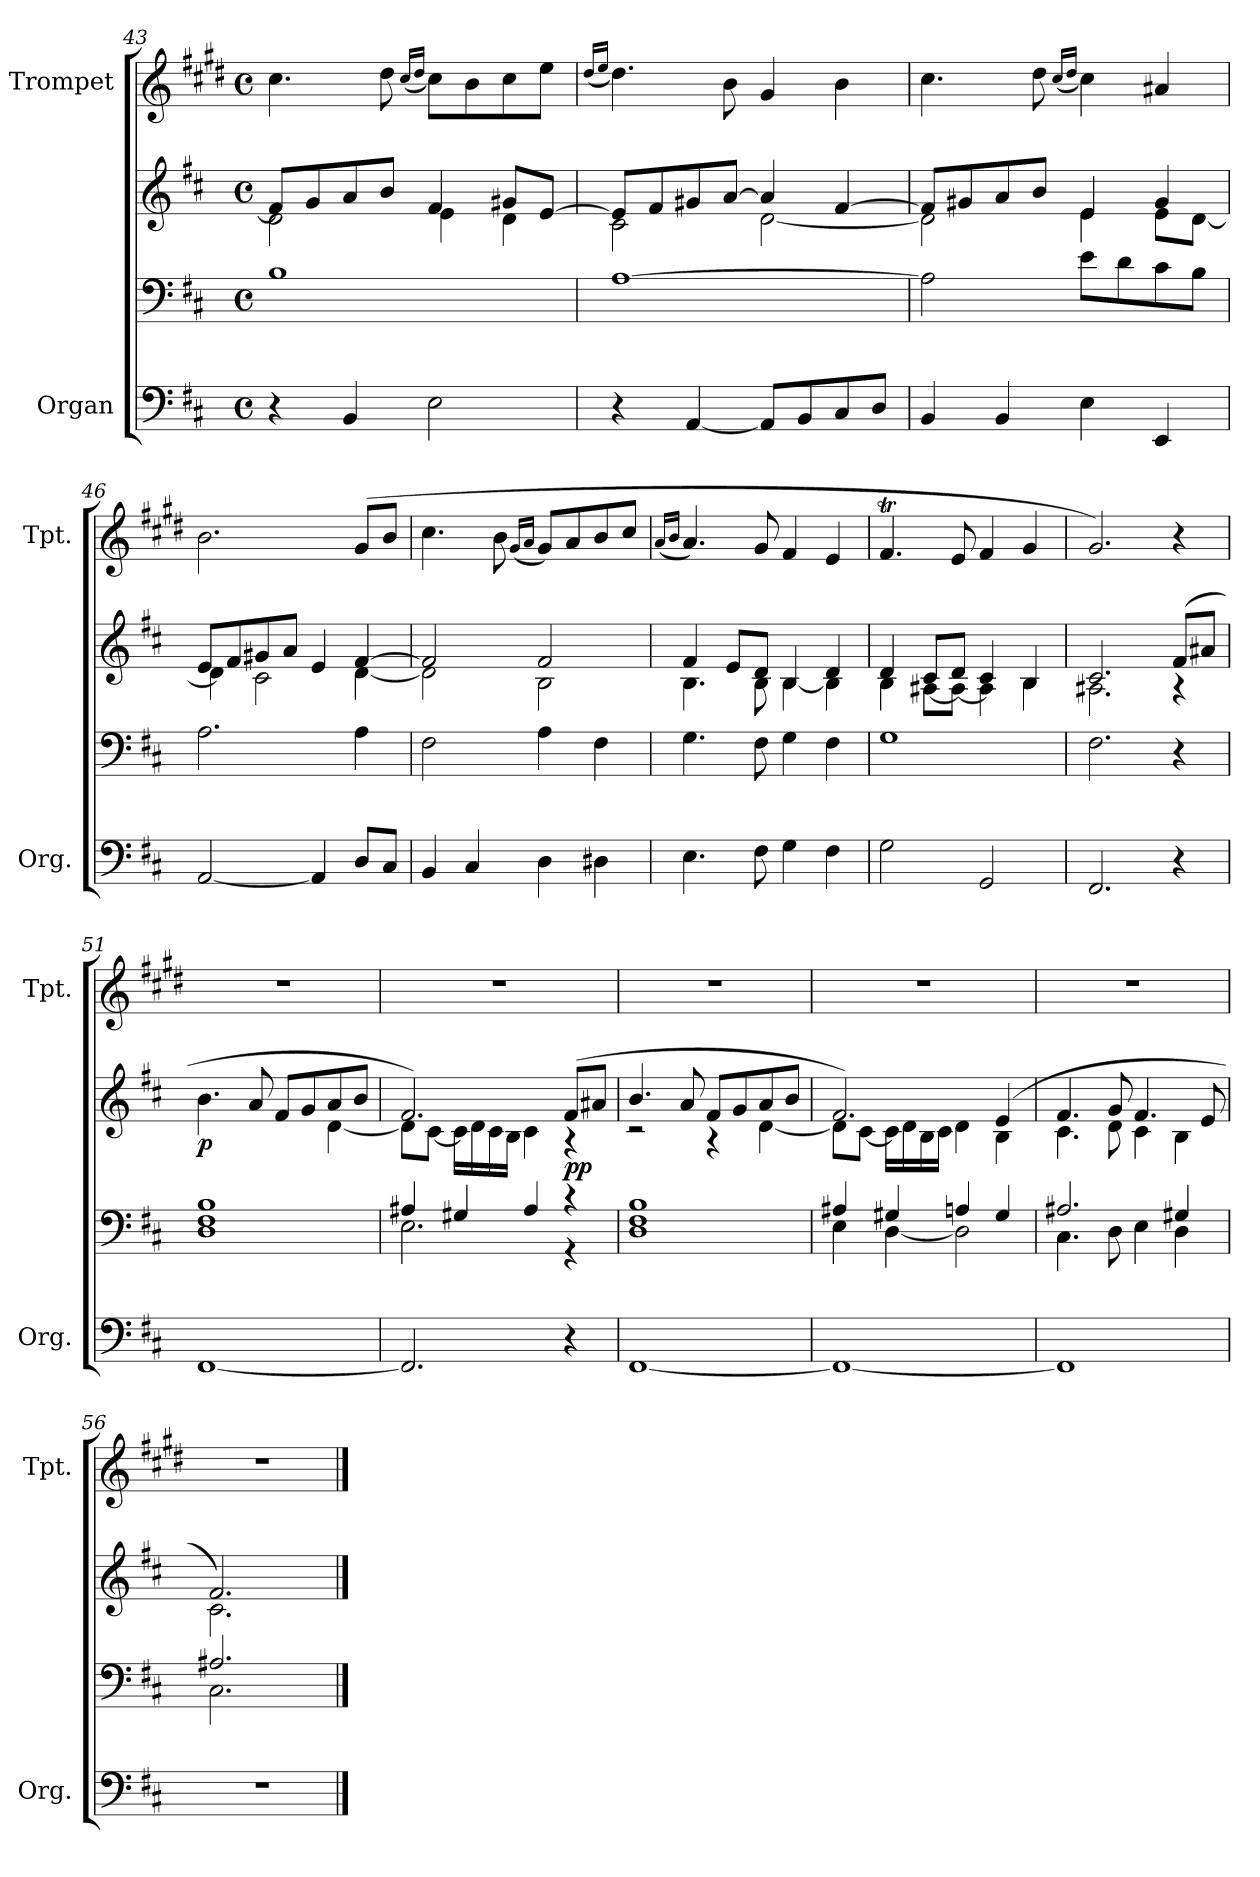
**kern	**kern	**kern	**dynam	**kern	**dynam
*part2	*part2	*part2	*part2	*part1	*part1
*staff4	*staff3	*staff2	*staff2/3/4	*staff1	*staff1
*I"Organ	*	*	*	*I"Trompet	*
*I'Org.	*	*	*	*I'Tpt.	*
*clefF4	*clefF4	*clefG2	*	*clefG2	*
*	*	*	*	*ITrd1c2	*
*k[f#c#]	*k[f#c#]	*k[f#c#]	*	*k[f#c#]	*
*M4/4	*M4/4	*M4/4	*	*M4/4	*
*met(c)	*met(c)	*met(c)	*	*met(c)	*
=43	=43	=43	=43	=43	=43
*	*	*^	*	*	*
4r	1B	8f#/L]	2d\	.	4.b\	.
.	.	8g/	.	.	.	.
4BB/	.	8a/	.	.	.	.
.	.	8b/J	.	.	8cc#\	.
.	.	.	.	.	(16qb/LL	.
.	.	.	.	.	16qcc#/JJ	.
2E\	.	4f#/	4e\	.	8b\L)	.
.	.	.	.	.	8a\	.
.	.	8g#X/L	4d\	.	8b\	.
.	.	[8e/J	.	.	8dd\J	.
=44	=44	=44	=44	=44	=44	=44
.	.	.	.	.	(16qcc#/LL	.
.	.	.	.	.	16qdd/JJ	.
4r	[1A	8e/L]	2c#\	.	4.cc#\)	.
.	.	8f#/	.	.	.	.
[4AA/	.	8g#X/	.	.	.	.
.	.	[8a/J	.	.	8a\	.
8AA/L]	.	4a/]	[2d\	.	4f#/	.
8BB/	.	.	.	.	.	.
8C#/	.	[4f#/	.	.	4a\	.
8D/J	.	.	.	.	.	.
!!LO:PB:g=z
=45	=45	=45	=45	=45	=45	=45
4BB/	2A\]	8f#/L]	2d\]	.	4.b\	.
.	.	8g#X/	.	.	.	.
4BB/	.	8a/	.	.	.	.
.	.	8b/J	.	.	8cc#\	.
.	.	.	.	.	(16qb/LL	.
.	.	.	.	.	16qcc#/JJ	.
4E\	8e\L	4e/	4e\	.	4b\)	.
.	8d\	.	.	.	.	.
4EE/	8c#\	4g#/	8e\L	.	4g#X/	.
.	8B\J	.	[8d\J	.	.	.
=46	=46	=46	=46	=46	=46	=46
[2AA/	2.A\	8e/L	4d\]	.	2.a\	.
.	.	8f#/	.	.	.	.
.	.	8g#X/	2c#\	.	.	.
.	.	8a/J	.	.	.	.
4AA/]	.	4e/	.	.	.	.
8D/L	4A\	[4f#/	[4d\	.	(8f#/L	.
8C#/J	.	.	.	.	8a/J	.
=47	=47	=47	=47	=47	=47	=47
!	!	!	!	!	!	!LO:DY:b
4BB/	2F#\	2f#/]	2d\]	.	4.b\	other-dynamics
4C#/	.	.	.	.	.	.
.	.	.	.	.	8a\	.
.	.	.	.	.	(16qf#/LL	.
.	.	.	.	.	16qg/JJ	.
4D\	4A\	2f#/	2B\	.	8f#/L)	.
.	.	.	.	.	8g/	.
4D#X\	4F#\	.	.	.	8a/	.
.	.	.	.	.	8b/J	.
=48	=48	=48	=48	=48	=48	=48
.	.	.	.	.	(16qg/LL	.
.	.	.	.	.	16qa/JJ	.
4.E\	4.G\	4f#/	4.B\	.	4.g/)	.
.	.	8e/L	.	.	.	.
8F#\	8F#\	8d/J	8B\	.	8f#/	.
4G\	4G\	4B/	[4B\	.	4e/	.
4F#\	4F#\	4d/	4B\]	.	4d/	.
=49	=49	=49	=49	=49	=49	=49
2G\	1G	4d/	4B\	.	4.eT/	.
.	.	8c#/L	[8A#X\L	.	.	.
.	.	8d/J	8A#\J_	.	8d/	.
2GG/	.	4c#/	4A#\]	.	4e/	.
.	.	4B/	4B\	.	4f#/	.
=50	=50	=50	=50	=50	=50	=50
2.FF#/	2.F#\	2.c#/	2.A#X\	.	2.f#/)	.
4r	4r	(8f#/L	4r	.	4r	.
.	.	8a#X/J	.	.	.	.
=51	=51	=51	=51	=51	=51	=51
!	!	!	!	!LO:DY:b	!	!
[1FF#	1D 1F# 1B	4.b\	2.ryy	p	1r	.
.	.	8a/	.	.	.	.
.	.	8f#/L	.	.	.	.
.	.	8g/	.	.	.	.
.	.	8a/	[4d\	.	.	.
.	.	8b/J	.	.	.	.
!!LO:LB:g=z
=52	=52	=52	=52	=52	=52	=52
*	*^	*	*	*	*	*
2.FF#/]	4A#X/	2.E\	2.f#/)	8d\L]	.	1r	.
.	.	.	.	[8c#\J	.	.	.
.	4G#X/	.	.	16c#\LL]	.	.	.
.	.	.	.	16d\	.	.	.
.	.	.	.	16c#\	.	.	.
.	.	.	.	16B\JJ	.	.	.
.	4A#/	.	.	4c#\	.	.	.
!	!	!	!	!	!LO:DY:b	!	!
4r	4r	4r	(8f#/L	4r	pp	.	.
.	.	.	8a#X/J	.	.	.	.
*	*v	*v	*	*	*	*	*
=53	=53	=53	=53	=53	=53	=53
[1FF#	1D 1F# 1B	4.b/	2r	.	1r	.
.	.	8a/	.	.	.	.
.	.	8f#/L	4r	.	.	.
.	.	8g/	.	.	.	.
.	.	8a/	[4d\	.	.	.
.	.	8b/J	.	.	.	.
=54	=54	=54	=54	=54	=54	=54
*	*^	*	*	*	*	*
1FF#_	4A#X/	4E\	2.f#/)	8d\L]	.	1r	.
.	.	.	.	[8c#\J	.	.	.
.	4G#X/	[4D\	.	16c#\LL]	.	.	.
.	.	.	.	16d\	.	.	.
.	.	.	.	16B\	.	.	.
.	.	.	.	16c#\JJ	.	.	.
.	4An/	2D\]	.	4d\	.	.	.
.	4G#/	.	(4e/	4B\	.	.	.
=55	=55	=55	=55	=55	=55	=55	=55
1FF#]	2.A#X/	4.C#\	4.f#/	4.c#\	.	1r	.
.	.	8D\	8g/	8d\	.	.	.
.	.	4E\	4.f#/	4c#\	.	.	.
.	4G#X/	4D\	.	4B\	.	.	.
.	.	.	8e/	.	.	.	.
=56	=56	=56	=56	=56	=56	=56	=56
1r	2.A#X/	2.C#\	2.f#/)	2.c#\	.	1r	.
.	4ryy	4ryy	4ryy	4ryy	.	.	.
*	*v	*v	*	*	*	*	*
*	*	*v	*v	*	*	*
==	==	==	==	==	==
*-	*-	*-	*-	*-	*-
